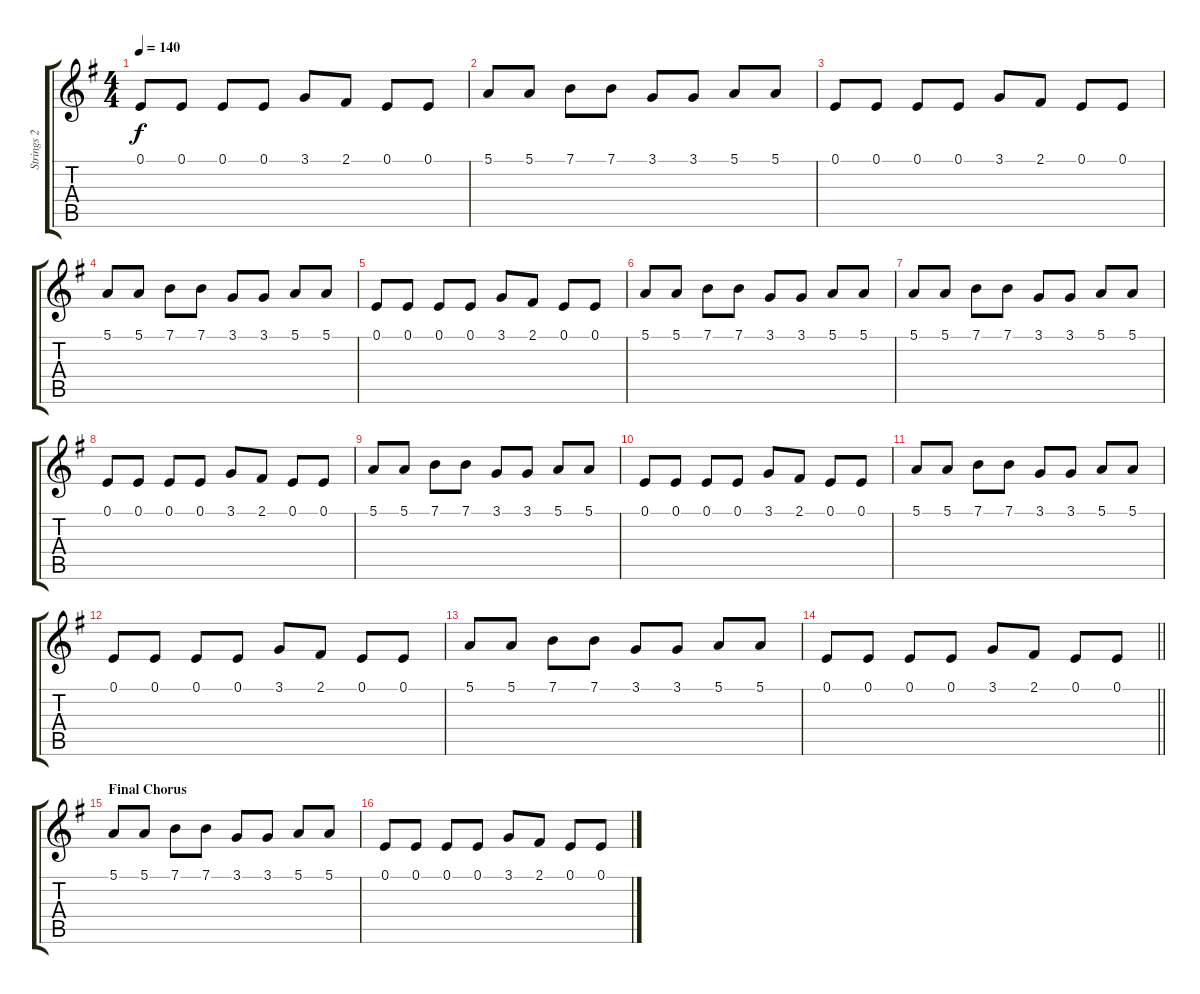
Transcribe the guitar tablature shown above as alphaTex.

\track ("Strings 2" "Strings 2") {instrument synthstrings1}
\staff {score tabs}
\tuning (E4 B3 G3 D3 A2 E2) {hide}
\ts (4 4)
\tempo 140
\clef g2
\ks g
0.1.8{dy f} 0.1.8 0.1.8 0.1.8 3.1.8 2.1.8 0.1.8 0.1.8 |
5.1.8 5.1.8 7.1.8 7.1.8 3.1.8 3.1.8 5.1.8 5.1.8 |
0.1.8 0.1.8 0.1.8 0.1.8 3.1.8 2.1.8 0.1.8 0.1.8 |
5.1.8 5.1.8 7.1.8 7.1.8 3.1.8 3.1.8 5.1.8 5.1.8 |
0.1.8 0.1.8 0.1.8 0.1.8 3.1.8 2.1.8 0.1.8 0.1.8 |
5.1.8 5.1.8 7.1.8 7.1.8 3.1.8 3.1.8 5.1.8 5.1.8 |
5.1.8 5.1.8 7.1.8 7.1.8 3.1.8 3.1.8 5.1.8 5.1.8 |
0.1.8 0.1.8 0.1.8 0.1.8 3.1.8 2.1.8 0.1.8 0.1.8 |
5.1.8 5.1.8 7.1.8 7.1.8 3.1.8 3.1.8 5.1.8 5.1.8 |
0.1.8 0.1.8 0.1.8 0.1.8 3.1.8 2.1.8 0.1.8 0.1.8 |
5.1.8 5.1.8 7.1.8 7.1.8 3.1.8 3.1.8 5.1.8 5.1.8 |
0.1.8 0.1.8 0.1.8 0.1.8 3.1.8 2.1.8 0.1.8 0.1.8 |
5.1.8 5.1.8 7.1.8 7.1.8 3.1.8 3.1.8 5.1.8 5.1.8 |
\barLineRight lightlight
0.1.8 0.1.8 0.1.8 0.1.8 3.1.8 2.1.8 0.1.8 0.1.8 |
\section ("" "Final Chorus")
5.1.8 5.1.8 7.1.8 7.1.8 3.1.8 3.1.8 5.1.8 5.1.8 |
0.1.8 0.1.8 0.1.8 0.1.8 3.1.8 2.1.8 0.1.8 0.1.8
